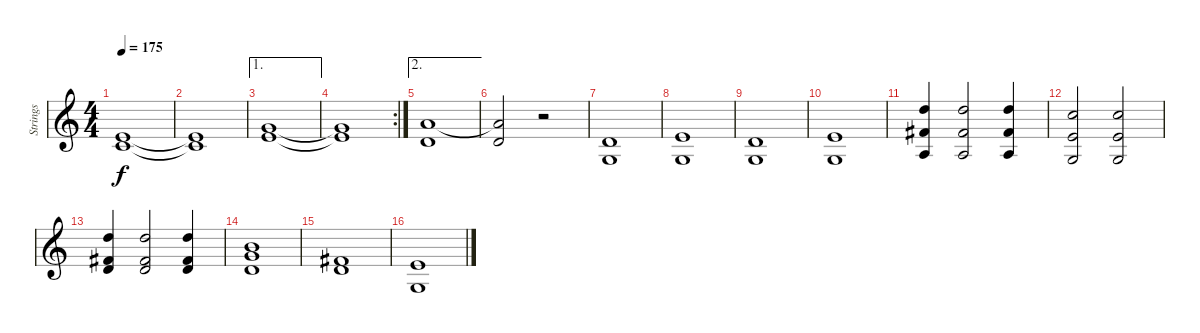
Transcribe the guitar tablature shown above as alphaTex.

\track ("Strings" "Strings") {instrument violin}
\staff {score}
\tuning (E5 A4 D4 G3) {hide}
\ts (4 4)
\tempo 175
\clef g2
\ks c
(2.3 5.4).1{dy f} |
(2.3{t} 5.4{t}).1 |
\ae 1
(5.3 9.4).1 |
\rc 2
(5.3{t} 9.4{t}).1 |
\ae 2
(0.2 0.3).1 |
(0.2{t} 0.3).2 r.2 |
(0.3 0.4).1 |
(2.3 0.4).1 |
(0.3 0.4).1 |
(2.3 0.4).1 |
(5.2 4.3 2.4).4 (5.2 4.3 2.4).2 (5.2 4.3 2.4).4 |
(3.2 2.3 0.4).2 (3.2 2.3 0.4).2 |
(5.2 4.3 7.4).4 (5.2 4.3 7.4).2 (5.2 4.3 7.4).4 |
(2.2 5.3 7.4).1 |
(4.3 7.4).1 |
(2.3 0.4).1
